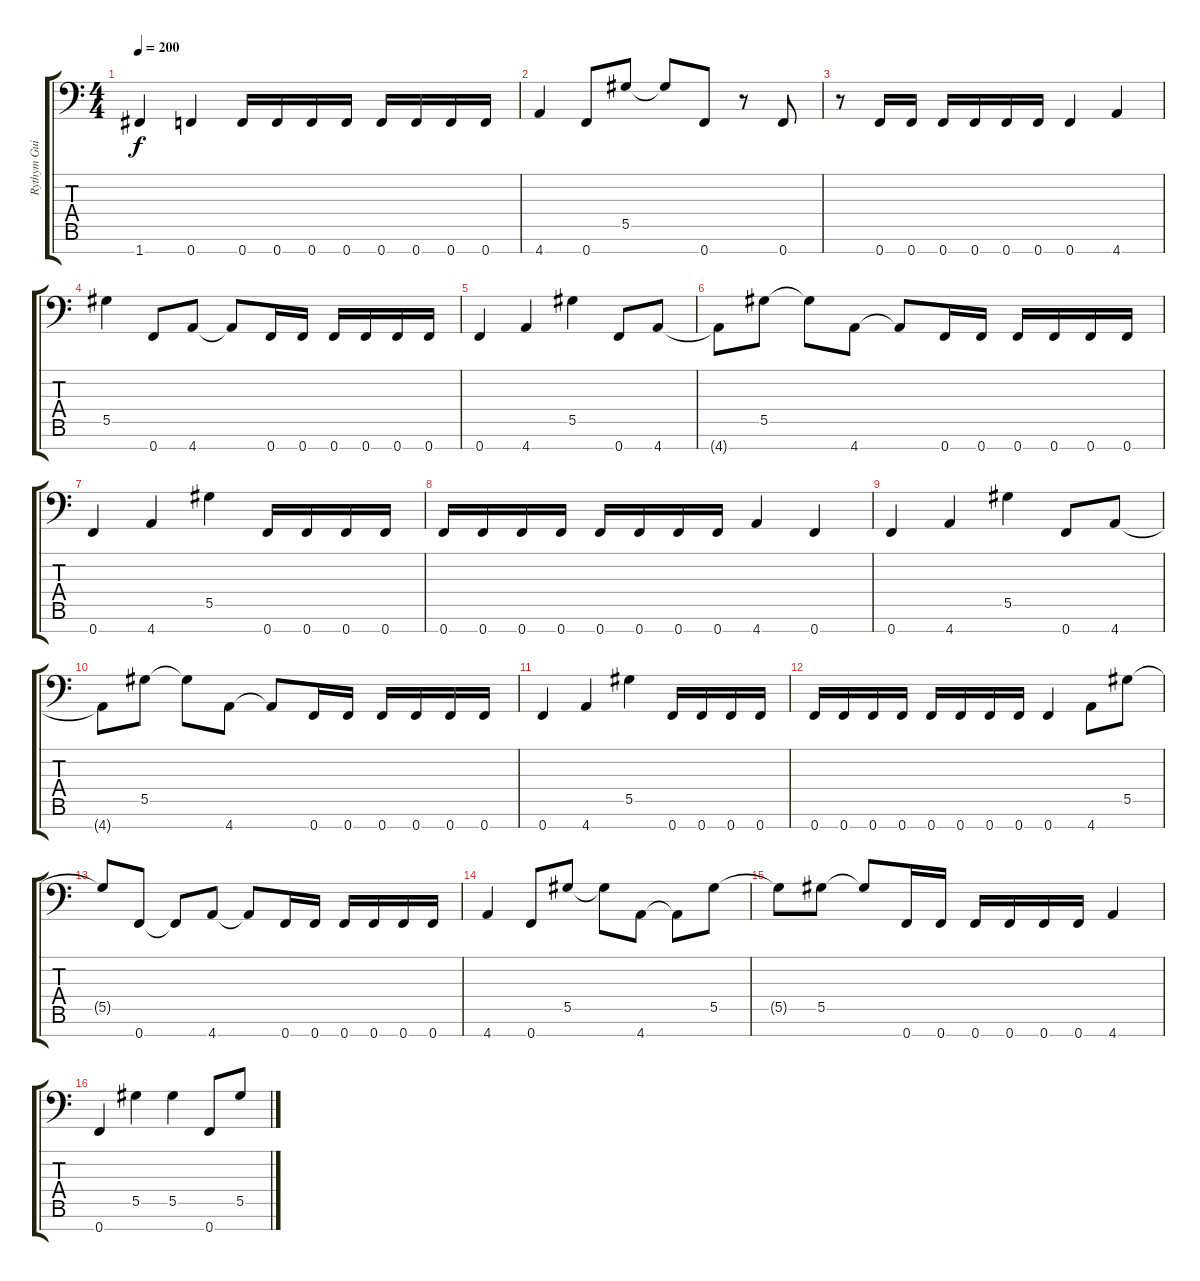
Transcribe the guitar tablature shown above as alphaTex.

\track ("Rythym Guitar 1 (Tuned To F)" "Rythym Gui") {instrument distortionguitar}
\staff {score tabs}
\tuning (Bb3 Gb3 Db3 Ab2 Eb2 Bb1 F1) {hide}
\ts (4 4)
\tempo 200
\clef f4
\ks c
1.7.4{dy f} 0.7.4 0.7.16 0.7.16 0.7.16 0.7.16 0.7.16 0.7.16 0.7.16 0.7.16 |
4.7.4 0.7.8 5.5.8 5.5{t}.8 0.7.8 r.8 0.7.8 |
r.8 0.7.16 0.7.16 0.7.16 0.7.16 0.7.16 0.7.16 0.7.4 4.7.4 |
5.5.4 0.7.8 4.7.8 4.7{t}.8 0.7.16 0.7.16 0.7.16 0.7.16 0.7.16 0.7.16 |
0.7.4 4.7.4 5.5.4 0.7.8 4.7.8 |
4.7{t}.8 5.5.8 5.5{t}.8 4.7.8 4.7{t}.8 0.7.16 0.7.16 0.7.16 0.7.16 0.7.16 0.7.16 |
0.7.4 4.7.4 5.5.4 0.7.16 0.7.16 0.7.16 0.7.16 |
0.7.16 0.7.16 0.7.16 0.7.16 0.7.16 0.7.16 0.7.16 0.7.16 4.7.4 0.7.4 |
0.7.4 4.7.4 5.5.4 0.7.8 4.7.8 |
4.7{t}.8 5.5.8 5.5{t}.8 4.7.8 4.7{t}.8 0.7.16 0.7.16 0.7.16 0.7.16 0.7.16 0.7.16 |
0.7.4 4.7.4 5.5.4 0.7.16 0.7.16 0.7.16 0.7.16 |
0.7.16 0.7.16 0.7.16 0.7.16 0.7.16 0.7.16 0.7.16 0.7.16 0.7.4 4.7.8 5.5.8 |
5.5{t}.8 0.7.8 0.7{t}.8 4.7.8 4.7{t}.8 0.7.16 0.7.16 0.7.16 0.7.16 0.7.16 0.7.16 |
4.7.4 0.7.8 5.5.8 5.5{t}.8 4.7.8 4.7{t}.8 5.5.8 |
5.5{t}.8 5.5.8 5.5{t}.8 0.7.16 0.7.16 0.7.16 0.7.16 0.7.16 0.7.16 4.7.4 |
0.7.4 5.5.4 5.5.4 0.7.8 5.5.8
